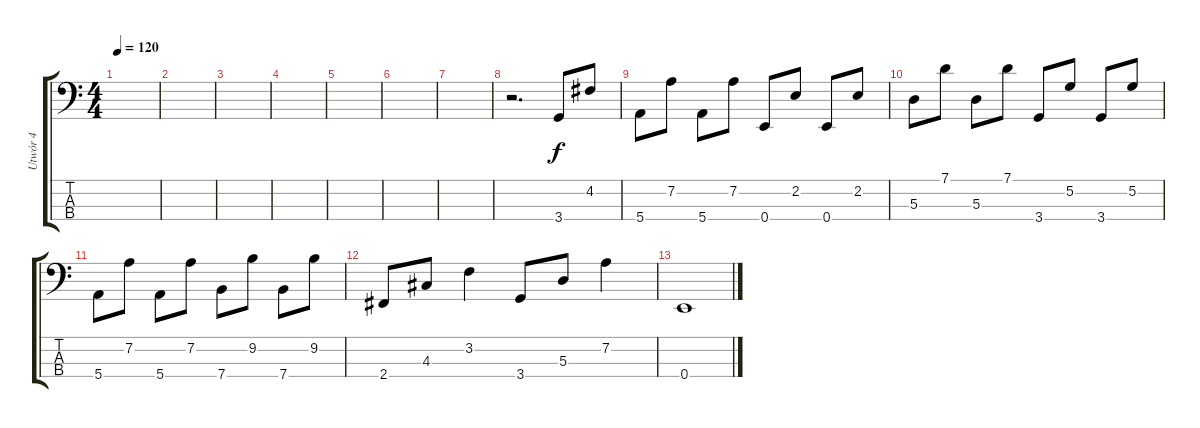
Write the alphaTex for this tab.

\track ("Utwór 4" "Utwór 4") {instrument synthbass1}
\staff {score tabs}
\tuning (G2 D2 A1 E1) {hide}
\ts (4 4)
\tempo 120
\clef f4
\ks c
|
|
|
|
|
|
|
r.2{d} 3.4.8 4.2.8 |
5.4.8 7.2.8 5.4.8 7.2.8 0.4.8 2.2.8 0.4.8 2.2.8 |
5.3.8 7.1.8 5.3.8 7.1.8 3.4.8 5.2.8 3.4.8 5.2.8 |
5.4.8 7.2.8 5.4.8 7.2.8 7.4.8 9.2.8 7.4.8 9.2.8 |
2.4.8 4.3.8 3.2.4 3.4.8 5.3.8 7.2.4 |
0.4.1
